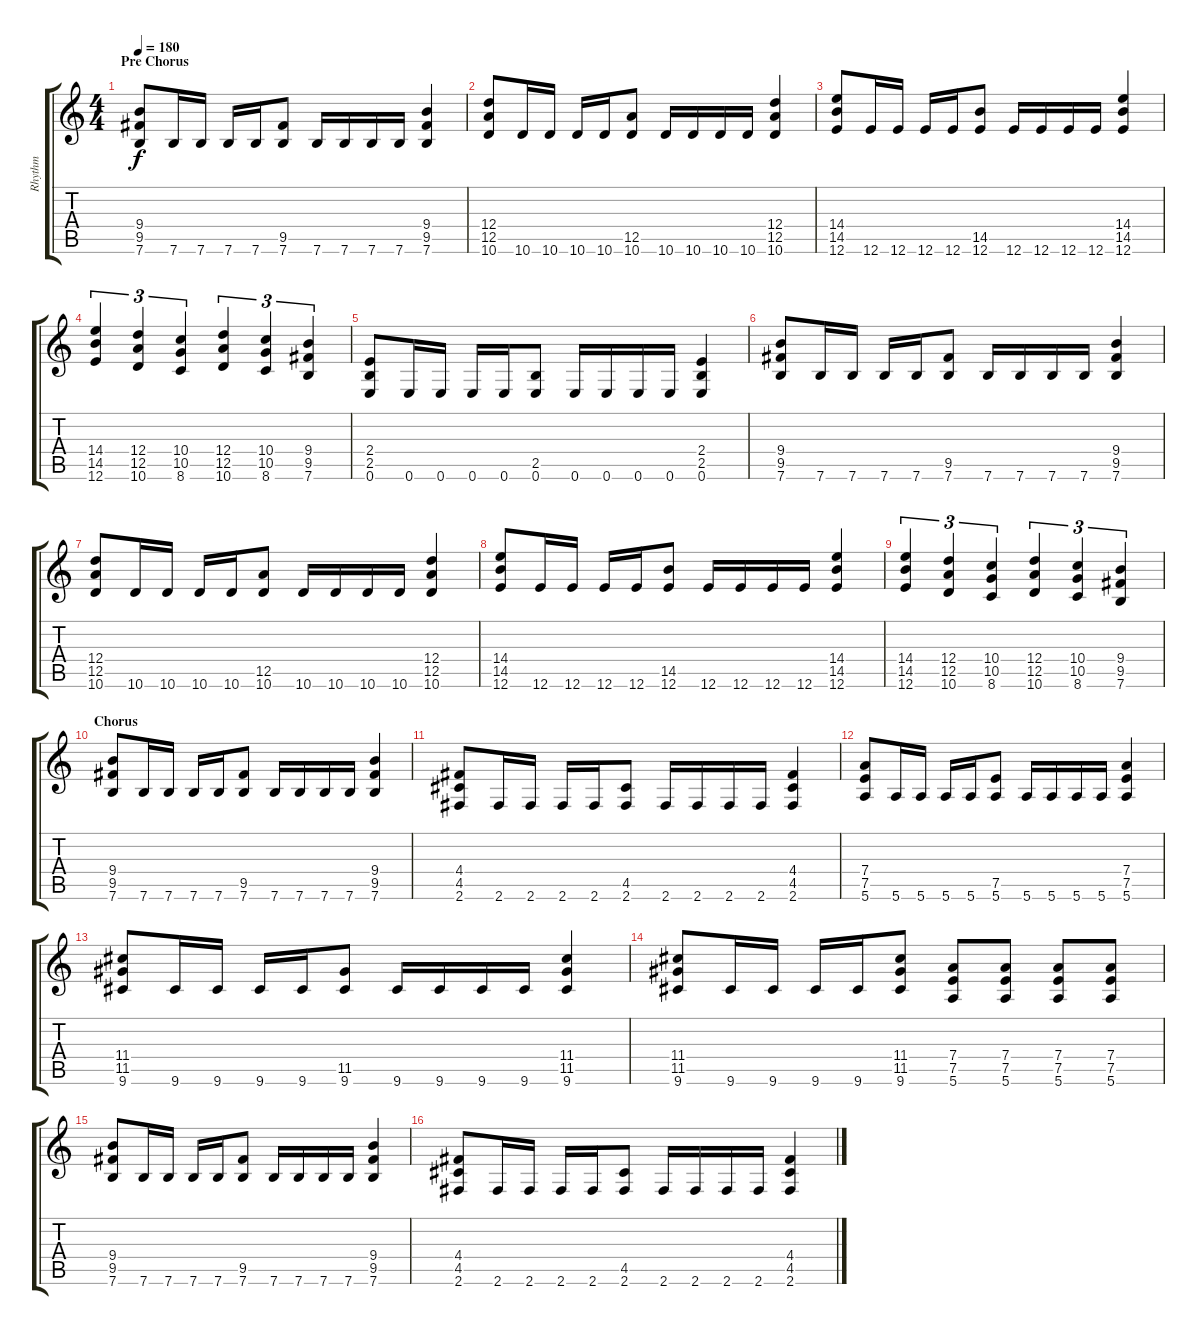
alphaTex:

\track ("Rhythm" "Rhythm") {instrument distortionguitar}
\staff {score tabs}
\tuning (E4 B3 G3 D3 A2 E2) {hide}
\ts (4 4)
\section ("" "Pre Chorus")
\tempo 180
\clef g2
\ks c
(9.4 9.5 7.6).8{dy f} 7.6.16 7.6.16 7.6.16 7.6.16 (9.5 7.6).8 7.6.16 7.6.16 7.6.16 7.6.16 (9.4 9.5 7.6).4 |
(12.4 12.5 10.6).8 10.6.16 10.6.16 10.6.16 10.6.16 (12.5 10.6).8 10.6.16 10.6.16 10.6.16 10.6.16 (12.4 12.5 10.6).4 |
(14.4 14.5 12.6).8 12.6.16 12.6.16 12.6.16 12.6.16 (14.5 12.6).8 12.6.16 12.6.16 12.6.16 12.6.16 (14.4 14.5 12.6).4 |
(14.4 14.5 12.6).4{tu (3 2)} (12.4 12.5 10.6).4{tu (3 2)} (10.4 10.5 8.6).4{tu (3 2)} (12.4 12.5 10.6).4{tu (3 2)} (10.4 10.5 8.6).4{tu (3 2)} (9.4 9.5 7.6).4{tu (3 2)} |
(2.4 2.5 0.6).8 0.6.16 0.6.16 0.6.16 0.6.16 (2.5 0.6).8 0.6.16 0.6.16 0.6.16 0.6.16 (2.4 2.5 0.6).4 |
(9.4 9.5 7.6).8 7.6.16 7.6.16 7.6.16 7.6.16 (9.5 7.6).8 7.6.16 7.6.16 7.6.16 7.6.16 (9.4 9.5 7.6).4 |
(12.4 12.5 10.6).8 10.6.16 10.6.16 10.6.16 10.6.16 (12.5 10.6).8 10.6.16 10.6.16 10.6.16 10.6.16 (12.4 12.5 10.6).4 |
(14.4 14.5 12.6).8 12.6.16 12.6.16 12.6.16 12.6.16 (14.5 12.6).8 12.6.16 12.6.16 12.6.16 12.6.16 (14.4 14.5 12.6).4 |
(14.4 14.5 12.6).4{tu (3 2)} (12.4 12.5 10.6).4{tu (3 2)} (10.4 10.5 8.6).4{tu (3 2)} (12.4 12.5 10.6).4{tu (3 2)} (10.4 10.5 8.6).4{tu (3 2)} (9.4 9.5 7.6).4{tu (3 2)} |
\section ("" "Chorus")
(9.4 9.5 7.6).8 7.6.16 7.6.16 7.6.16 7.6.16 (9.5 7.6).8 7.6.16 7.6.16 7.6.16 7.6.16 (9.4 9.5 7.6).4 |
(4.4 4.5 2.6).8 2.6.16 2.6.16 2.6.16 2.6.16 (4.5 2.6).8 2.6.16 2.6.16 2.6.16 2.6.16 (4.4 4.5 2.6).4 |
(7.4 7.5 5.6).8 5.6.16 5.6.16 5.6.16 5.6.16 (7.5 5.6).8 5.6.16 5.6.16 5.6.16 5.6.16 (7.4 7.5 5.6).4 |
(11.4 11.5 9.6).8 9.6.16 9.6.16 9.6.16 9.6.16 (11.5 9.6).8 9.6.16 9.6.16 9.6.16 9.6.16 (11.4 11.5 9.6).4 |
(11.4 11.5 9.6).8 9.6.16 9.6.16 9.6.16 9.6.16 (11.4 11.5 9.6).8 (7.4 7.5 5.6).8 (7.4 7.5 5.6).8 (7.4 7.5 5.6).8 (7.4 7.5 5.6).8 |
(9.4 9.5 7.6).8 7.6.16 7.6.16 7.6.16 7.6.16 (9.5 7.6).8 7.6.16 7.6.16 7.6.16 7.6.16 (9.4 9.5 7.6).4 |
(4.4 4.5 2.6).8 2.6.16 2.6.16 2.6.16 2.6.16 (4.5 2.6).8 2.6.16 2.6.16 2.6.16 2.6.16 (4.4 4.5 2.6).4
